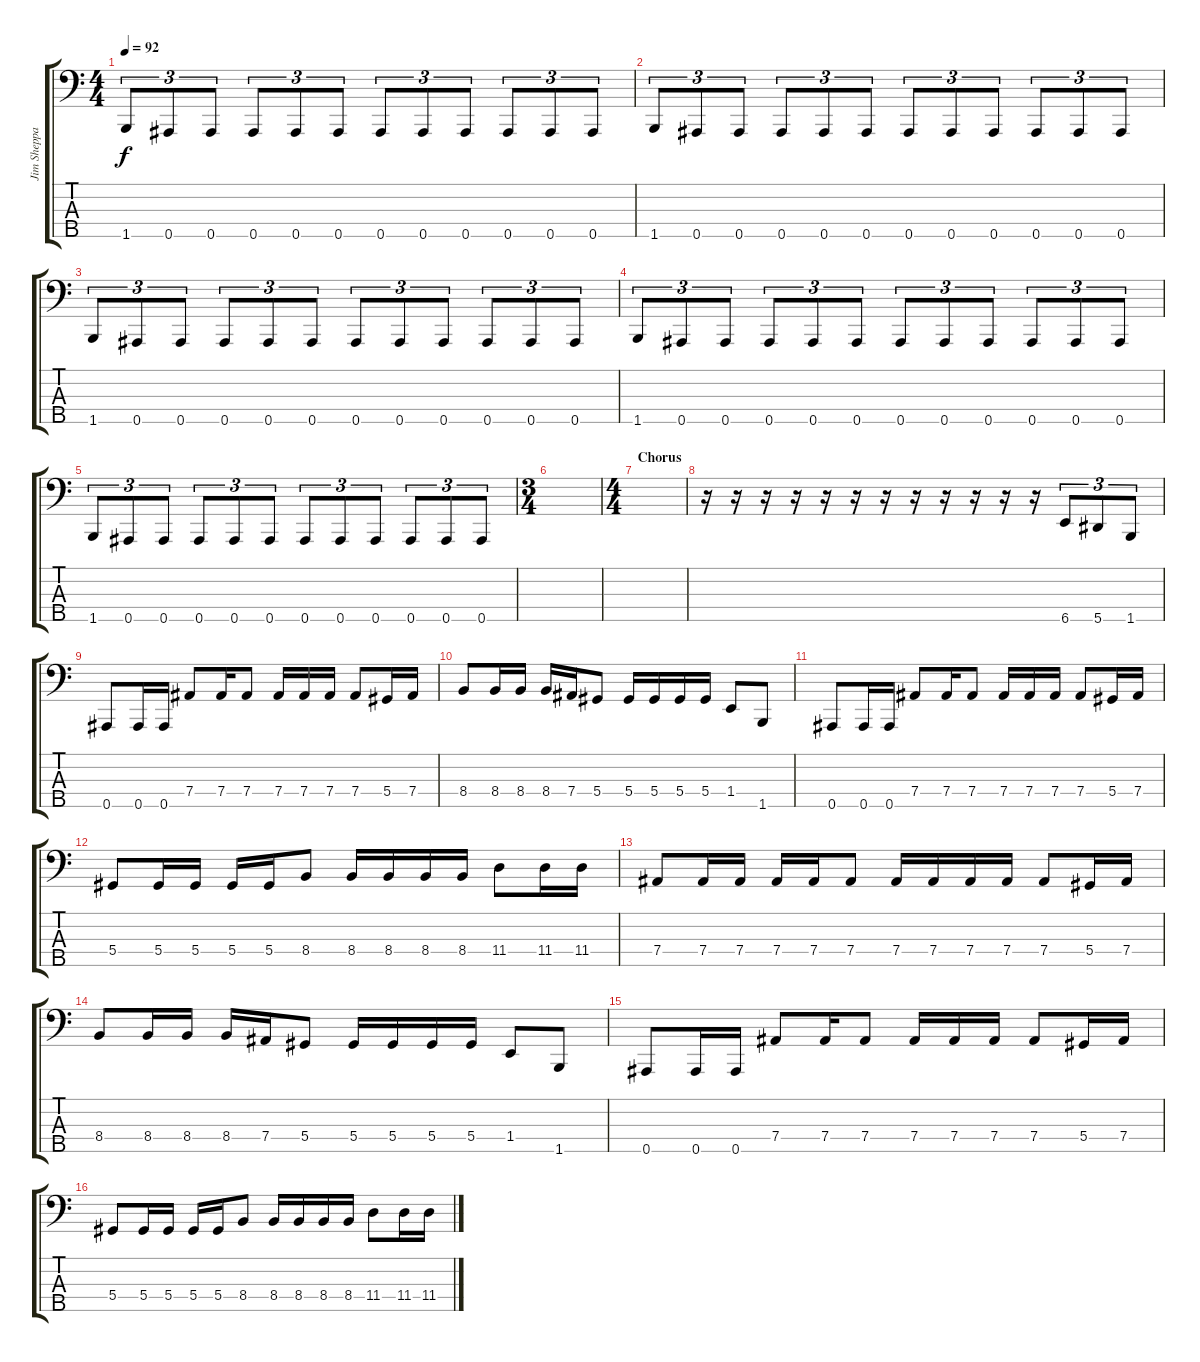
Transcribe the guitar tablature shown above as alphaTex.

\track ("Jim Sheppard" "Jim Sheppa") {instrument electricbasspick}
\staff {score tabs}
\tuning (Gb2 Db2 Ab1 Eb1 Bb0) {hide}
\ts (4 4)
\tempo 92
\clef f4
\ks c
1.5.8{tu (3 2) dy f} 0.5.8{tu (3 2)} 0.5.8{tu (3 2)} 0.5.8{tu (3 2)} 0.5.8{tu (3 2)} 0.5.8{tu (3 2)} 0.5.8{tu (3 2)} 0.5.8{tu (3 2)} 0.5.8{tu (3 2)} 0.5.8{tu (3 2)} 0.5.8{tu (3 2)} 0.5.8{tu (3 2)} |
1.5.8{tu (3 2)} 0.5.8{tu (3 2)} 0.5.8{tu (3 2)} 0.5.8{tu (3 2)} 0.5.8{tu (3 2)} 0.5.8{tu (3 2)} 0.5.8{tu (3 2)} 0.5.8{tu (3 2)} 0.5.8{tu (3 2)} 0.5.8{tu (3 2)} 0.5.8{tu (3 2)} 0.5.8{tu (3 2)} |
1.5.8{tu (3 2)} 0.5.8{tu (3 2)} 0.5.8{tu (3 2)} 0.5.8{tu (3 2)} 0.5.8{tu (3 2)} 0.5.8{tu (3 2)} 0.5.8{tu (3 2)} 0.5.8{tu (3 2)} 0.5.8{tu (3 2)} 0.5.8{tu (3 2)} 0.5.8{tu (3 2)} 0.5.8{tu (3 2)} |
1.5.8{tu (3 2)} 0.5.8{tu (3 2)} 0.5.8{tu (3 2)} 0.5.8{tu (3 2)} 0.5.8{tu (3 2)} 0.5.8{tu (3 2)} 0.5.8{tu (3 2)} 0.5.8{tu (3 2)} 0.5.8{tu (3 2)} 0.5.8{tu (3 2)} 0.5.8{tu (3 2)} 0.5.8{tu (3 2)} |
1.5.8{tu (3 2)} 0.5.8{tu (3 2)} 0.5.8{tu (3 2)} 0.5.8{tu (3 2)} 0.5.8{tu (3 2)} 0.5.8{tu (3 2)} 0.5.8{tu (3 2)} 0.5.8{tu (3 2)} 0.5.8{tu (3 2)} 0.5.8{tu (3 2)} 0.5.8{tu (3 2)} 0.5.8{tu (3 2)} |
\ts (3 4)
|
\ts (4 4)
\section ("" "Chorus")
|
r.16 r.16 r.16 r.16 r.16 r.16 r.16 r.16 r.16 r.16 r.16 r.16 6.5.8{tu (3 2)} 5.5.8{tu (3 2)} 1.5.8{tu (3 2)} |
0.5.8 0.5.16 0.5.16 7.4.8 7.4.16 7.4.8 7.4.16 7.4.16 7.4.16 7.4.8 5.4.16 7.4.16 |
8.4.8 8.4.16 8.4.16 8.4.16 7.4.16 5.4.8 5.4.16 5.4.16 5.4.16 5.4.16 1.4.8 1.5.8 |
0.5.8 0.5.16 0.5.16 7.4.8 7.4.16 7.4.8 7.4.16 7.4.16 7.4.16 7.4.8 5.4.16 7.4.16 |
5.4.8 5.4.16 5.4.16 5.4.16 5.4.16 8.4.8 8.4.16 8.4.16 8.4.16 8.4.16 11.4.8 11.4.16 11.4.16 |
7.4.8 7.4.16 7.4.16 7.4.16 7.4.16 7.4.8 7.4.16 7.4.16 7.4.16 7.4.16 7.4.8 5.4.16 7.4.16 |
8.4.8 8.4.16 8.4.16 8.4.16 7.4.16 5.4.8 5.4.16 5.4.16 5.4.16 5.4.16 1.4.8 1.5.8 |
0.5.8 0.5.16 0.5.16 7.4.8 7.4.16 7.4.8 7.4.16 7.4.16 7.4.16 7.4.8 5.4.16 7.4.16 |
5.4.8 5.4.16 5.4.16 5.4.16 5.4.16 8.4.8 8.4.16 8.4.16 8.4.16 8.4.16 11.4.8 11.4.16 11.4.16
